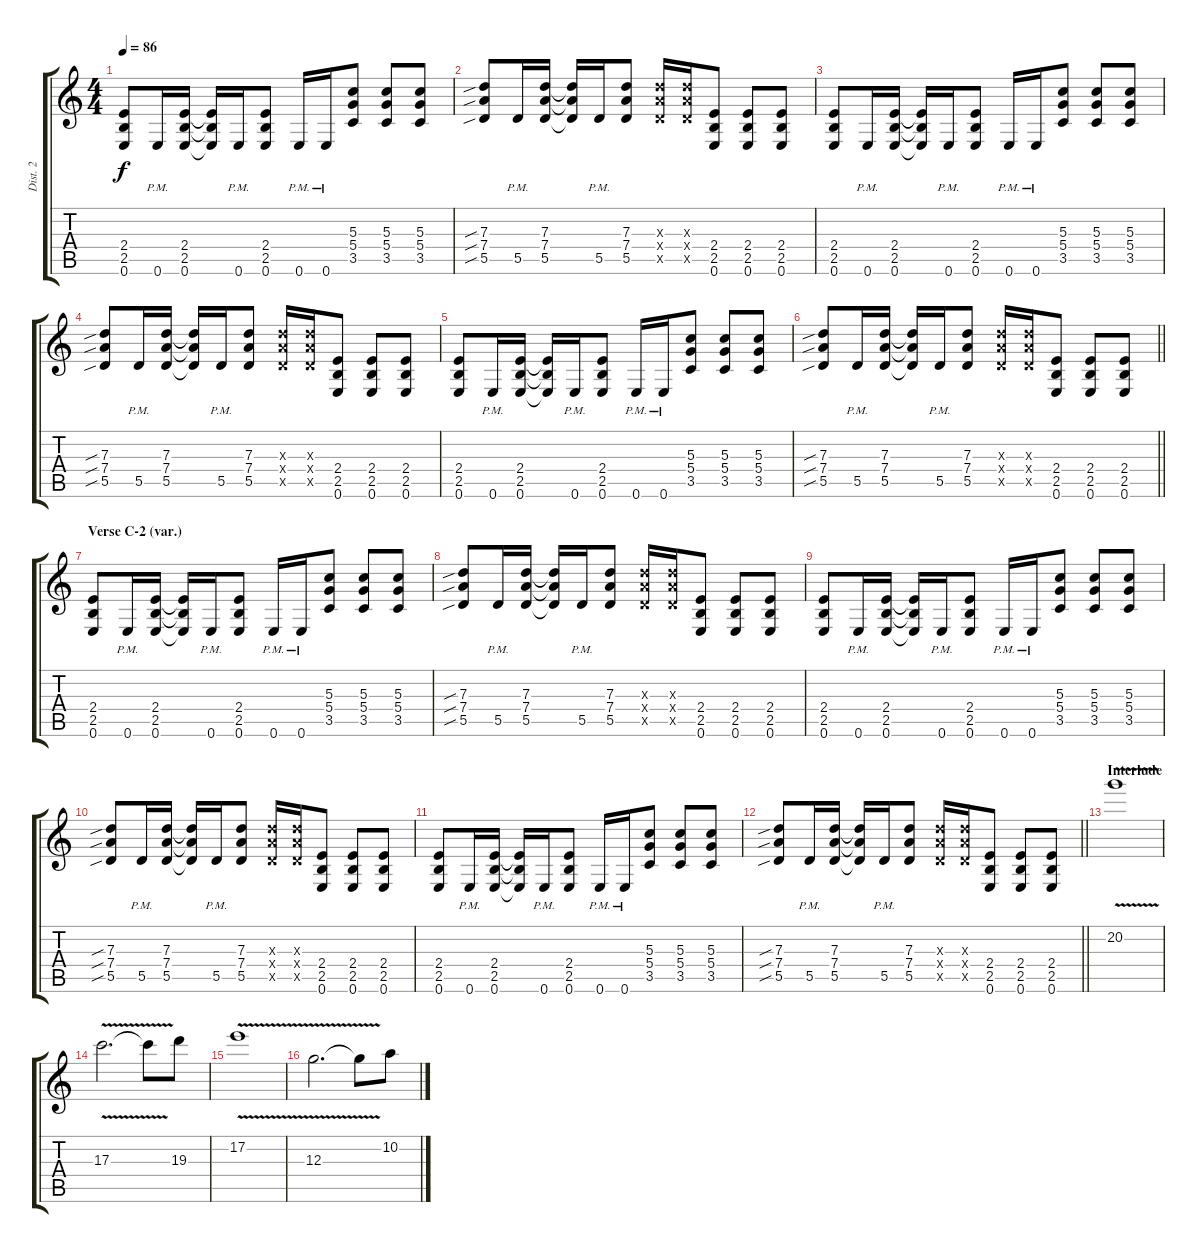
\track ("Dist. 2" "Dist. 2") {instrument distortionguitar}
\staff {score tabs}
\tuning (E4 B3 G3 D3 A2 E2) {hide}
\ts (4 4)
\tempo 86
\clef g2
\ks c
(2.4 2.5 0.6).8{dy f} 0.6{pm}.16 (2.4 2.5 0.6).16 (2.4{t} 2.5{t} 0.6{t}).16 0.6{pm}.16 (2.4 2.5 0.6).8 0.6{pm}.16 0.6{pm}.16 (5.3 5.4 3.5).8 (5.3 5.4 3.5).8 (5.3 5.4 3.5).8 |
(7.3{sib} 7.4{sib} 5.5{sib}).8 5.5{pm}.16 (7.3 7.4 5.5).16 (7.3{t} 7.4{t} 5.5{t}).16 5.5{pm}.16 (7.3 7.4 5.5).8 (7.3{x} 7.4{x} 5.5{x}).16 (7.3{x} 7.4{x} 5.5{x}).16 (2.4 2.5 0.6).8 (2.4 2.5 0.6).8 (2.4 2.5 0.6).8 |
(2.4 2.5 0.6).8 0.6{pm}.16 (2.4 2.5 0.6).16 (2.4{t} 2.5{t} 0.6{t}).16 0.6{pm}.16 (2.4 2.5 0.6).8 0.6{pm}.16 0.6{pm}.16 (5.3 5.4 3.5).8 (5.3 5.4 3.5).8 (5.3 5.4 3.5).8 |
(7.3{sib} 7.4{sib} 5.5{sib}).8 5.5{pm}.16 (7.3 7.4 5.5).16 (7.3{t} 7.4{t} 5.5{t}).16 5.5{pm}.16 (7.3 7.4 5.5).8 (7.3{x} 7.4{x} 5.5{x}).16 (7.3{x} 7.4{x} 5.5{x}).16 (2.4 2.5 0.6).8 (2.4 2.5 0.6).8 (2.4 2.5 0.6).8 |
(2.4 2.5 0.6).8 0.6{pm}.16 (2.4 2.5 0.6).16 (2.4{t} 2.5{t} 0.6{t}).16 0.6{pm}.16 (2.4 2.5 0.6).8 0.6{pm}.16 0.6{pm}.16 (5.3 5.4 3.5).8 (5.3 5.4 3.5).8 (5.3 5.4 3.5).8 |
\barLineRight lightlight
(7.3{sib} 7.4{sib} 5.5{sib}).8 5.5{pm}.16 (7.3 7.4 5.5).16 (7.3{t} 7.4{t} 5.5{t}).16 5.5{pm}.16 (7.3 7.4 5.5).8 (7.3{x} 7.4{x} 5.5{x}).16 (7.3{x} 7.4{x} 5.5{x}).16 (2.4 2.5 0.6).8 (2.4 2.5 0.6).8 (2.4 2.5 0.6).8 |
\section ("" "Verse C-2 (var.)")
(2.4 2.5 0.6).8 0.6{pm}.16 (2.4 2.5 0.6).16 (2.4{t} 2.5{t} 0.6{t}).16 0.6{pm}.16 (2.4 2.5 0.6).8 0.6{pm}.16 0.6{pm}.16 (5.3 5.4 3.5).8 (5.3 5.4 3.5).8 (5.3 5.4 3.5).8 |
(7.3{sib} 7.4{sib} 5.5{sib}).8 5.5{pm}.16 (7.3 7.4 5.5).16 (7.3{t} 7.4{t} 5.5{t}).16 5.5{pm}.16 (7.3 7.4 5.5).8 (7.3{x} 7.4{x} 5.5{x}).16 (7.3{x} 7.4{x} 5.5{x}).16 (2.4 2.5 0.6).8 (2.4 2.5 0.6).8 (2.4 2.5 0.6).8 |
(2.4 2.5 0.6).8 0.6{pm}.16 (2.4 2.5 0.6).16 (2.4{t} 2.5{t} 0.6{t}).16 0.6{pm}.16 (2.4 2.5 0.6).8 0.6{pm}.16 0.6{pm}.16 (5.3 5.4 3.5).8 (5.3 5.4 3.5).8 (5.3 5.4 3.5).8 |
(7.3{sib} 7.4{sib} 5.5{sib}).8 5.5{pm}.16 (7.3 7.4 5.5).16 (7.3{t} 7.4{t} 5.5{t}).16 5.5{pm}.16 (7.3 7.4 5.5).8 (7.3{x} 7.4{x} 5.5{x}).16 (7.3{x} 7.4{x} 5.5{x}).16 (2.4 2.5 0.6).8 (2.4 2.5 0.6).8 (2.4 2.5 0.6).8 |
(2.4 2.5 0.6).8 0.6{pm}.16 (2.4 2.5 0.6).16 (2.4{t} 2.5{t} 0.6{t}).16 0.6{pm}.16 (2.4 2.5 0.6).8 0.6{pm}.16 0.6{pm}.16 (5.3 5.4 3.5).8 (5.3 5.4 3.5).8 (5.3 5.4 3.5).8 |
\barLineRight lightlight
(7.3{sib} 7.4{sib} 5.5{sib}).8 5.5{pm}.16 (7.3 7.4 5.5).16 (7.3{t} 7.4{t} 5.5{t}).16 5.5{pm}.16 (7.3 7.4 5.5).8 (7.3{x} 7.4{x} 5.5{x}).16 (7.3{x} 7.4{x} 5.5{x}).16 (2.4 2.5 0.6).8 (2.4 2.5 0.6).8 (2.4 2.5 0.6).8 |
\section ("" "Interlude")
20.2{v}.1 |
17.3{v}.2{d} 17.3{t}.8 19.3.8 |
17.2{v}.1 |
12.3{v}.2{d} 12.3{t}.8 10.2.8
